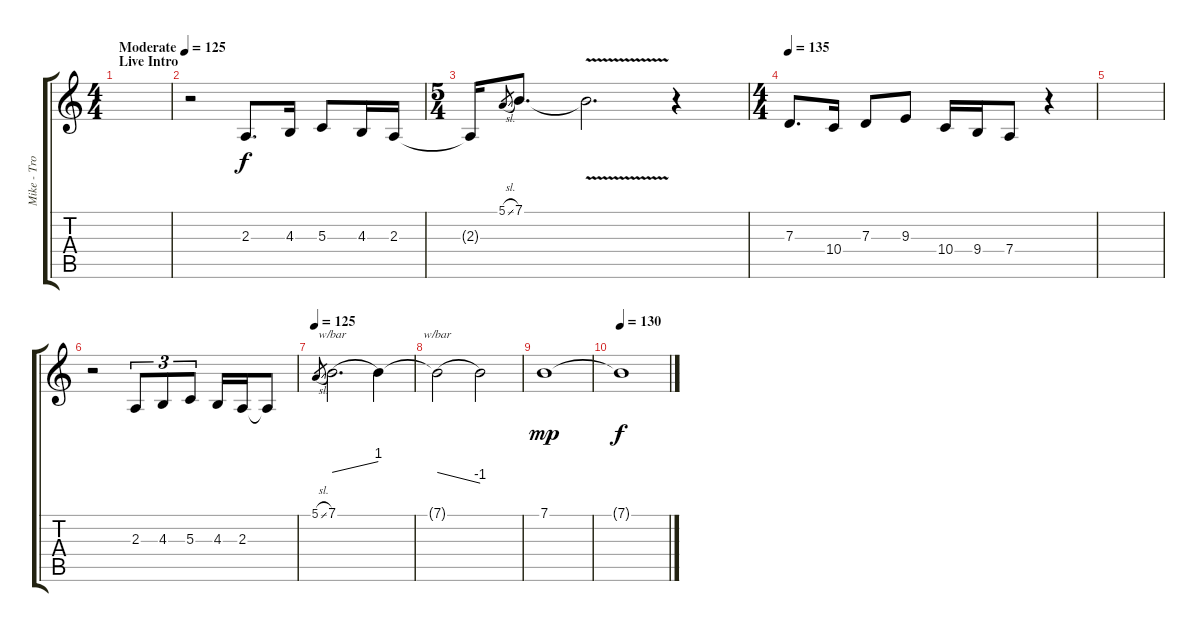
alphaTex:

\track ("Mike - Trombone" "Mike - Tro") {instrument trombone}
\staff {score tabs}
\tuning (E4 B3 G3 D3 A2 E2) {hide}
\ts (4 4)
\section ("" "Live Intro")
\tempo (125 "Moderate")
\clef g2
\ks c
|
r.2 2.3.8{d} 4.3.16 5.3.8 4.3.16 2.3.16 |
\ts (5 4)
2.3{t}.16 5.1{sl}.8{gr} 7.1.8{d volume 12} 7.1{v t}.2{d volume 16} r.4 |
\ts (4 4)
\tempo 135
7.3.8{d} 10.4.16 7.3.8 9.3.8 10.4.16 9.4.16 7.4.8 r.4 |
|
r.2 2.3.8{tu (3 2)} 4.3.8{tu (3 2)} 5.3.8{tu (3 2)} 4.3.16 2.3.16 2.3{t}.8 |
\tempo 125
5.1{sl}.8{gr} 7.1.2{d tbe (dive default 0 0 60 4)} 7.1{t}.4 |
7.1{t}.2{tbe (dive default 0 0 60 -4) volume 0} 7.1{t}.2 |
7.1.1{dy mp} |
\tempo 130
7.1{t}.1{dy f}
